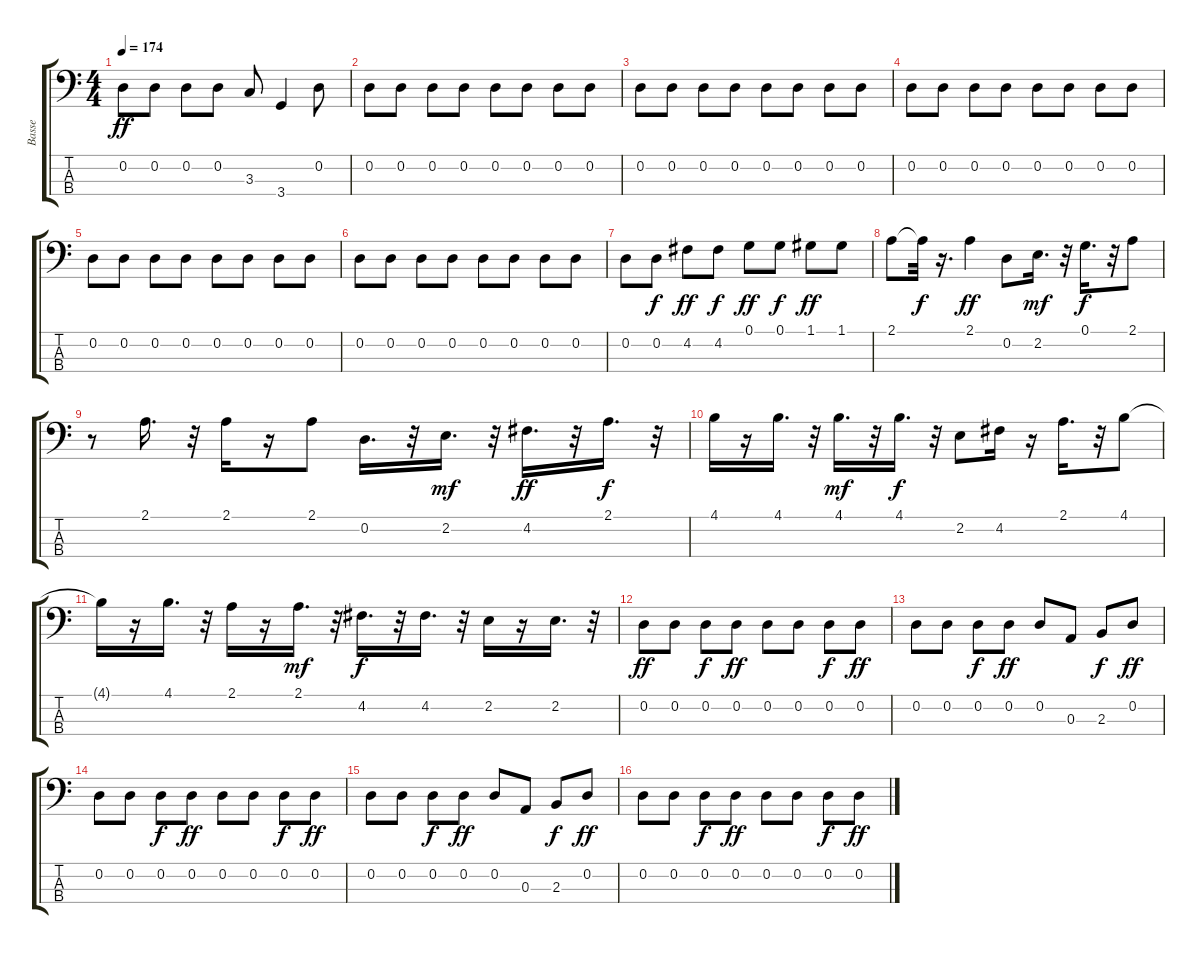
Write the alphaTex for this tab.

\track ("Basse" "Basse") {instrument electricbassfinger}
\staff {score tabs}
\tuning (G2 D2 A1 E1) {hide}
\ts (4 4)
\tempo 174
\clef f4
\ks c
0.2.8{dy ff} 0.2.8 0.2.8 0.2.8 3.3.8 3.4.4 0.2.8 |
0.2.8 0.2.8 0.2.8 0.2.8 0.2.8 0.2.8 0.2.8 0.2.8 |
0.2.8 0.2.8 0.2.8 0.2.8 0.2.8 0.2.8 0.2.8 0.2.8 |
0.2.8 0.2.8 0.2.8 0.2.8 0.2.8 0.2.8 0.2.8 0.2.8 |
0.2.8 0.2.8 0.2.8 0.2.8 0.2.8 0.2.8 0.2.8 0.2.8 |
0.2.8 0.2.8 0.2.8 0.2.8 0.2.8 0.2.8 0.2.8 0.2.8 |
0.2.8 0.2.8{dy f} 4.2.8{dy ff} 4.2.8{dy f} 0.1.8{dy ff} 0.1.8{dy f} 1.1.8{dy ff} 1.1.8 |
2.1.8 2.1{t}.32{dy f} r.16{d} 2.1.4{dy ff} 0.2.8 2.2.16{d dy mf} r.32 0.1.16{d dy f} r.32 2.1.8 |
r.8 2.1.16{d} r.32 2.1.16 r.16 2.1.8 0.2.16{d} r.32 2.2.16{d dy mf} r.32 4.2.16{d dy ff} r.32 2.1.16{d dy f} r.32 |
4.1.16 r.16 4.1.16{d} r.32 4.1.16{d dy mf} r.32 4.1.16{d dy f} r.32 2.2.8 4.2.16 r.16 2.1.16{d} r.32 4.1.8 |
4.1{t}.16 r.16 4.1.16{d} r.32 2.1.16 r.16 2.1.16{d dy mf} r.32 4.2.16{d dy f} r.32 4.2.16{d} r.32 2.2.16 r.16 2.2.16{d} r.32 |
0.2.8{dy ff} 0.2.8 0.2.8{dy f} 0.2.8{dy ff} 0.2.8 0.2.8 0.2.8{dy f} 0.2.8{dy ff} |
0.2.8 0.2.8 0.2.8{dy f} 0.2.8{dy ff} 0.2.8 0.3.8 2.3.8{dy f} 0.2.8{dy ff} |
0.2.8 0.2.8 0.2.8{dy f} 0.2.8{dy ff} 0.2.8 0.2.8 0.2.8{dy f} 0.2.8{dy ff} |
0.2.8 0.2.8 0.2.8{dy f} 0.2.8{dy ff} 0.2.8 0.3.8 2.3.8{dy f} 0.2.8{dy ff} |
0.2.8 0.2.8 0.2.8{dy f} 0.2.8{dy ff} 0.2.8 0.2.8 0.2.8{dy f} 0.2.8{dy ff}
